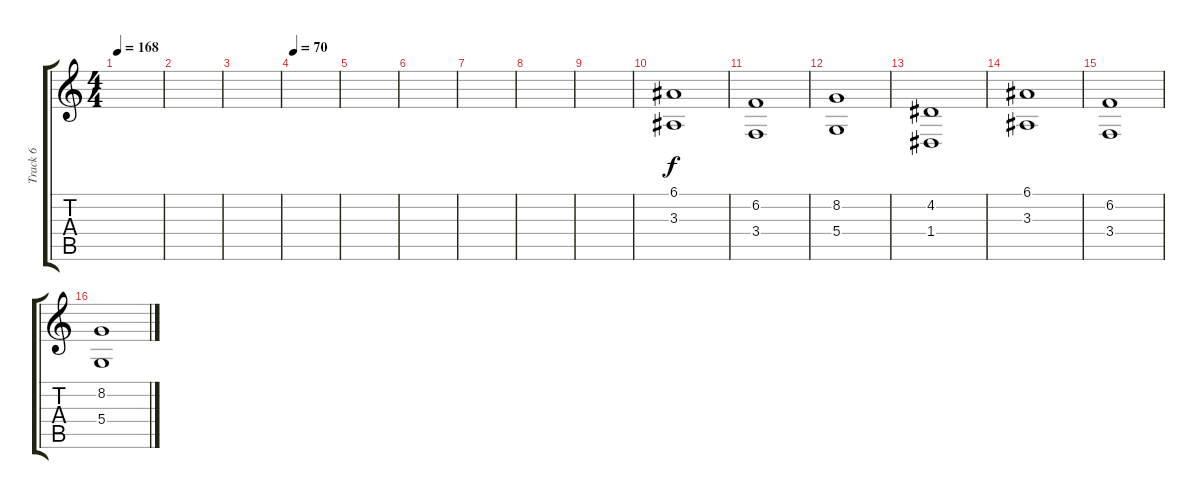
\track ("Track 6" "Track 6") {instrument stringensemble1}
\staff {score tabs}
\tuning (E4 B3 G3 D3 A2 E2) {hide}
\ts (4 4)
\tempo 168
\clef g2
\ks c
|
|
|
\tempo 70
|
|
|
|
|
|
(6.1 3.3).1 |
(6.2 3.4).1 |
(8.2 5.4).1 |
(4.2 1.4).1 |
(6.1 3.3).1 |
(6.2 3.4).1 |
(8.2 5.4).1
